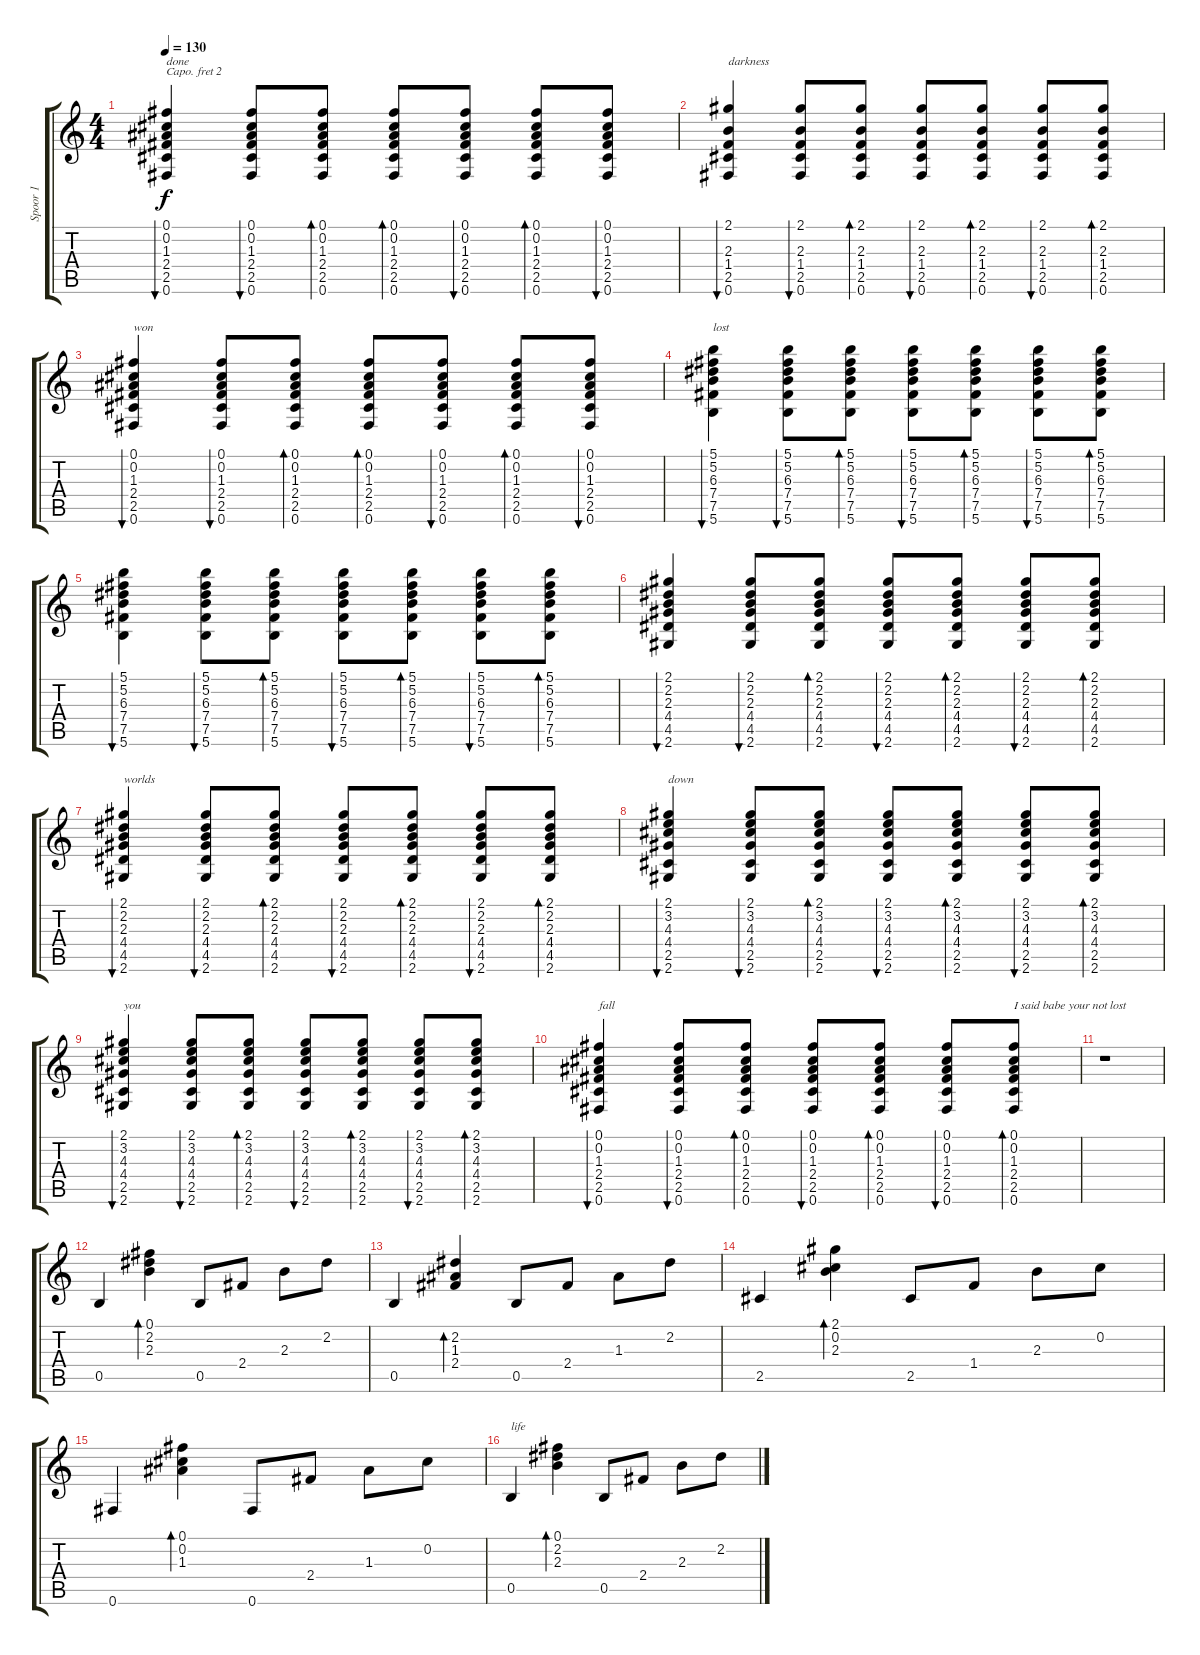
\track ("Spoor 1" "Spoor 1") {instrument acousticguitarnylon}
\staff {score tabs}
\capo 2
\tuning (E4 B3 G3 D3 A2 E2) {hide}
\ts (4 4)
\tempo 130
\clef g2
\ks c
(0.1 0.2 1.3 2.4 2.5 0.6).4{bu 60 txt "done" dy f} (0.1 0.2 1.3 2.4 2.5 0.6).8{bu 60} (0.1 0.2 1.3 2.4 2.5 0.6).8{bd 60} (0.1 0.2 1.3 2.4 2.5 0.6).8{bd 60} (0.1 0.2 1.3 2.4 2.5 0.6).8{bu 60} (0.1 0.2 1.3 2.4 2.5 0.6).8{bd 60} (0.1 0.2 1.3 2.4 2.5 0.6).8{bu 60} |
(2.1 2.3 1.4 2.5 0.6).4{bu 60 txt "darkness"} (2.1 2.3 1.4 2.5 0.6).8{bu 60} (2.1 2.3 1.4 2.5 0.6).8{bd 60} (2.1 2.3 1.4 2.5 0.6).8{bu 60} (2.1 2.3 1.4 2.5 0.6).8{bd 120} (2.1 2.3 1.4 2.5 0.6).8{bu 60} (2.1 2.3 1.4 2.5 0.6).8{bd 120} |
(0.1 0.2 1.3 2.4 2.5 0.6).4{bu 60 txt "won"} (0.1 0.2 1.3 2.4 2.5 0.6).8{bu 60} (0.1 0.2 1.3 2.4 2.5 0.6).8{bd 60} (0.1 0.2 1.3 2.4 2.5 0.6).8{bd 60} (0.1 0.2 1.3 2.4 2.5 0.6).8{bu 60} (0.1 0.2 1.3 2.4 2.5 0.6).8{bd 60} (0.1 0.2 1.3 2.4 2.5 0.6).8{bu 60} |
(5.1 5.2 6.3 7.4 7.5 5.6).4{bu 60 txt "lost"} (5.1 5.2 6.3 7.4 7.5 5.6).8{bu 60} (5.1 5.2 6.3 7.4 7.5 5.6).8{bd 60} (5.1 5.2 6.3 7.4 7.5 5.6).8{bu 60} (5.1 5.2 6.3 7.4 7.5 5.6).8{bd 60} (5.1 5.2 6.3 7.4 7.5 5.6).8{bu 60} (5.1 5.2 6.3 7.4 7.5 5.6).8{bd 60} |
(5.1 5.2 6.3 7.4 7.5 5.6).4{bu 60} (5.1 5.2 6.3 7.4 7.5 5.6).8{bu 60} (5.1 5.2 6.3 7.4 7.5 5.6).8{bd 60} (5.1 5.2 6.3 7.4 7.5 5.6).8{bu 60} (5.1 5.2 6.3 7.4 7.5 5.6).8{bd 60} (5.1 5.2 6.3 7.4 7.5 5.6).8{bu 60} (5.1 5.2 6.3 7.4 7.5 5.6).8{bd 60} |
(2.1 2.2 2.3 4.4 4.5 2.6).4{bu 60} (2.1 2.2 2.3 4.4 4.5 2.6).8{bu 60} (2.1 2.2 2.3 4.4 4.5 2.6).8{bd 60} (2.1 2.2 2.3 4.4 4.5 2.6).8{bu 60} (2.1 2.2 2.3 4.4 4.5 2.6).8{bd 60} (2.1 2.2 2.3 4.4 4.5 2.6).8{bu 60} (2.1 2.2 2.3 4.4 4.5 2.6).8{bd 60} |
(2.1 2.2 2.3 4.4 4.5 2.6).4{bu 60 txt "worlds"} (2.1 2.2 2.3 4.4 4.5 2.6).8{bu 60} (2.1 2.2 2.3 4.4 4.5 2.6).8{bd 60} (2.1 2.2 2.3 4.4 4.5 2.6).8{bu 60} (2.1 2.2 2.3 4.4 4.5 2.6).8{bd 60} (2.1 2.2 2.3 4.4 4.5 2.6).8{bu 60} (2.1 2.2 2.3 4.4 4.5 2.6).8{bd 60} |
(2.1 3.2 4.3 4.4 2.5 2.6).4{bu 60 txt "down"} (2.1 3.2 4.3 4.4 2.5 2.6).8{bu 60} (2.1 3.2 4.3 4.4 2.5 2.6).8{bd 60} (2.1 3.2 4.3 4.4 2.5 2.6).8{bu 60} (2.1 3.2 4.3 4.4 2.5 2.6).8{bd 60} (2.1 3.2 4.3 4.4 2.5 2.6).8{bu 60} (2.1 3.2 4.3 4.4 2.5 2.6).8{bd 60} |
(2.1 3.2 4.3 4.4 2.5 2.6).4{bu 60 txt "you"} (2.1 3.2 4.3 4.4 2.5 2.6).8{bu 60} (2.1 3.2 4.3 4.4 2.5 2.6).8{bd 60} (2.1 3.2 4.3 4.4 2.5 2.6).8{bu 60} (2.1 3.2 4.3 4.4 2.5 2.6).8{bd 60} (2.1 3.2 4.3 4.4 2.5 2.6).8{bu 60} (2.1 3.2 4.3 4.4 2.5 2.6).8{bd 60} |
(0.1 0.2 1.3 2.4 2.5 0.6).4{bu 60 txt "fall"} (0.1 0.2 1.3 2.4 2.5 0.6).8{bu 60} (0.1 0.2 1.3 2.4 2.5 0.6).8{bd 60} (0.1 0.2 1.3 2.4 2.5 0.6).8{bu 60} (0.1 0.2 1.3 2.4 2.5 0.6).8{bd 60} (0.1 0.2 1.3 2.4 2.5 0.6).8{bu 60} (0.1 0.2 1.3 2.4 2.5 0.6).8{bd 60 txt "I said babe your not lost"} |
r.1 |
0.5.4 (0.1 2.2 2.3).4{bd 480} 0.5.8 2.4.8 2.3.8 2.2.8 |
0.5.4 (2.2 1.3 2.4).4{bd 480} 0.5.8 2.4.8 1.3.8 2.2.8 |
2.5.4 (2.1 0.2 2.3).4{bd 480} 2.5.8 1.4.8 2.3.8 0.2.8 |
0.6.4 (0.1 0.2 1.3).4{bd 480} 0.6.8 2.4.8 1.3.8 0.2.8 |
0.5.4{txt "life"} (0.1 2.2 2.3).4{bd 240} 0.5.8 2.4.8 2.3.8 2.2.8
